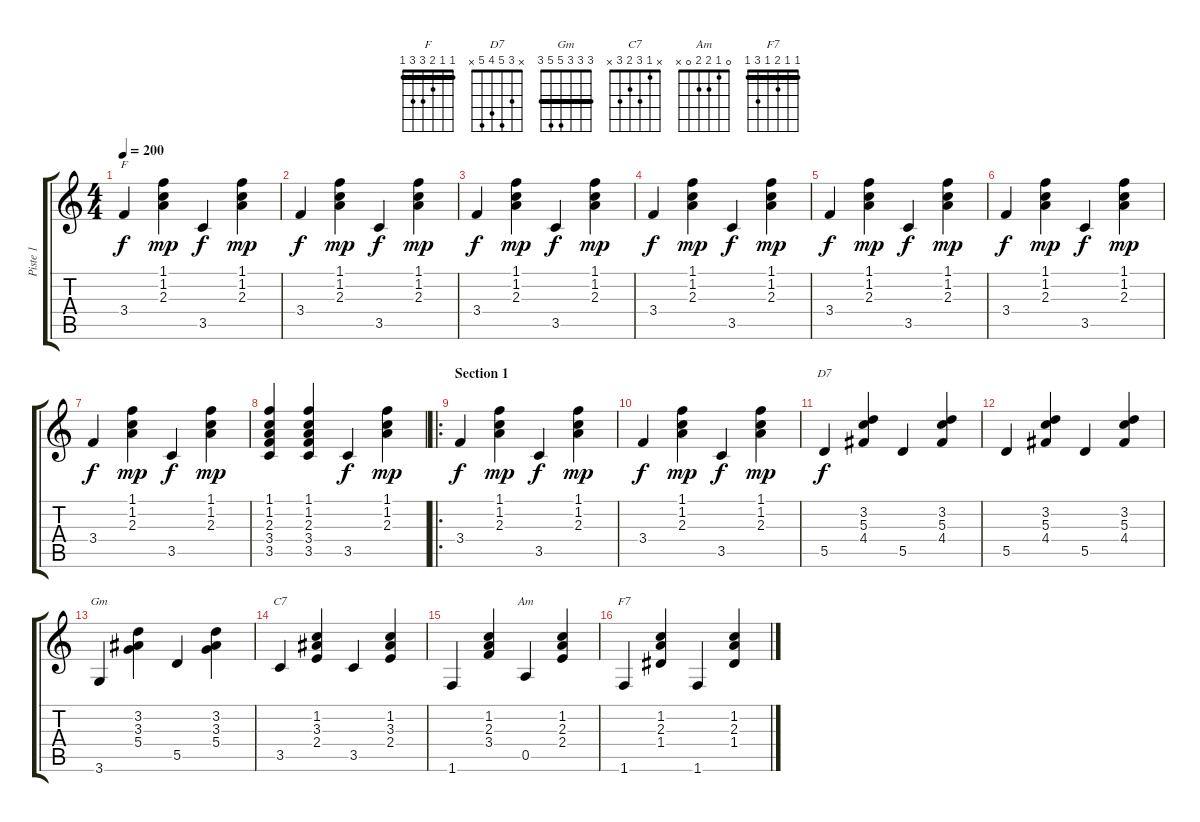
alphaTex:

\track ("Piste 1" "Piste 1") {instrument acousticguitarnylon}
\staff {score tabs}
\tuning (E4 B3 G3 D3 A2 E2) {hide}
\chord ("F" 1 1 2 3 3 1) {barre 1}
\chord ("D7" x 3 5 4 5 x)
\chord ("Gm" 3 3 3 5 5 3) {barre 3}
\chord ("C7" x 1 3 2 3 x)
\chord ("Am" 0 1 2 2 0 x)
\chord ("F7" 1 1 2 1 3 1) {barre 1}
\ts (4 4)
\tempo 200
\clef g2
\ks c
3.4.4{ch "F" dy f instrument acousticguitarnylon} (1.1 1.2 2.3).4{dy mp} 3.5.4{dy f} (1.1 1.2 2.3).4{dy mp} |
3.4.4{dy f} (1.1 1.2 2.3).4{dy mp} 3.5.4{dy f} (1.1 1.2 2.3).4{dy mp} |
3.4.4{dy f} (1.1 1.2 2.3).4{dy mp} 3.5.4{dy f} (1.1 1.2 2.3).4{dy mp} |
3.4.4{dy f} (1.1 1.2 2.3).4{dy mp} 3.5.4{dy f} (1.1 1.2 2.3).4{dy mp} |
3.4.4{dy f} (1.1 1.2 2.3).4{dy mp} 3.5.4{dy f} (1.1 1.2 2.3).4{dy mp} |
3.4.4{dy f} (1.1 1.2 2.3).4{dy mp} 3.5.4{dy f} (1.1 1.2 2.3).4{dy mp} |
3.4.4{dy f} (1.1 1.2 2.3).4{dy mp} 3.5.4{dy f} (1.1 1.2 2.3).4{dy mp} |
(1.1 1.2 2.3 3.4 3.5).4 (1.1 1.2 2.3 3.4 3.5).4 3.5.4{dy f} (1.1 1.2 2.3).4{dy mp} |
\ro
\section ("" "Section 1")
3.4.4{dy f} (1.1 1.2 2.3).4{dy mp} 3.5.4{dy f} (1.1 1.2 2.3).4{dy mp} |
3.4.4{dy f} (1.1 1.2 2.3).4{dy mp} 3.5.4{dy f} (1.1 1.2 2.3).4{dy mp} |
5.5.4{ch "D7" dy f} (3.2 5.3 4.4).4 5.5.4 (3.2 5.3 4.4).4 |
5.5.4 (3.2 5.3 4.4).4 5.5.4 (3.2 5.3 4.4).4 |
3.6.4{ch "Gm"} (3.2 3.3 5.4).4 5.5.4 (3.2 3.3 5.4).4 |
3.5.4{ch "C7"} (1.2 3.3 2.4).4 3.5.4 (1.2 3.3 2.4).4 |
1.6.4 (1.2 2.3 3.4).4 0.5.4{ch "Am"} (1.2 2.3 2.4).4 |
1.6.4{ch "F7"} (1.2 2.3 1.4).4 1.6.4 (1.2 2.3 1.4).4
